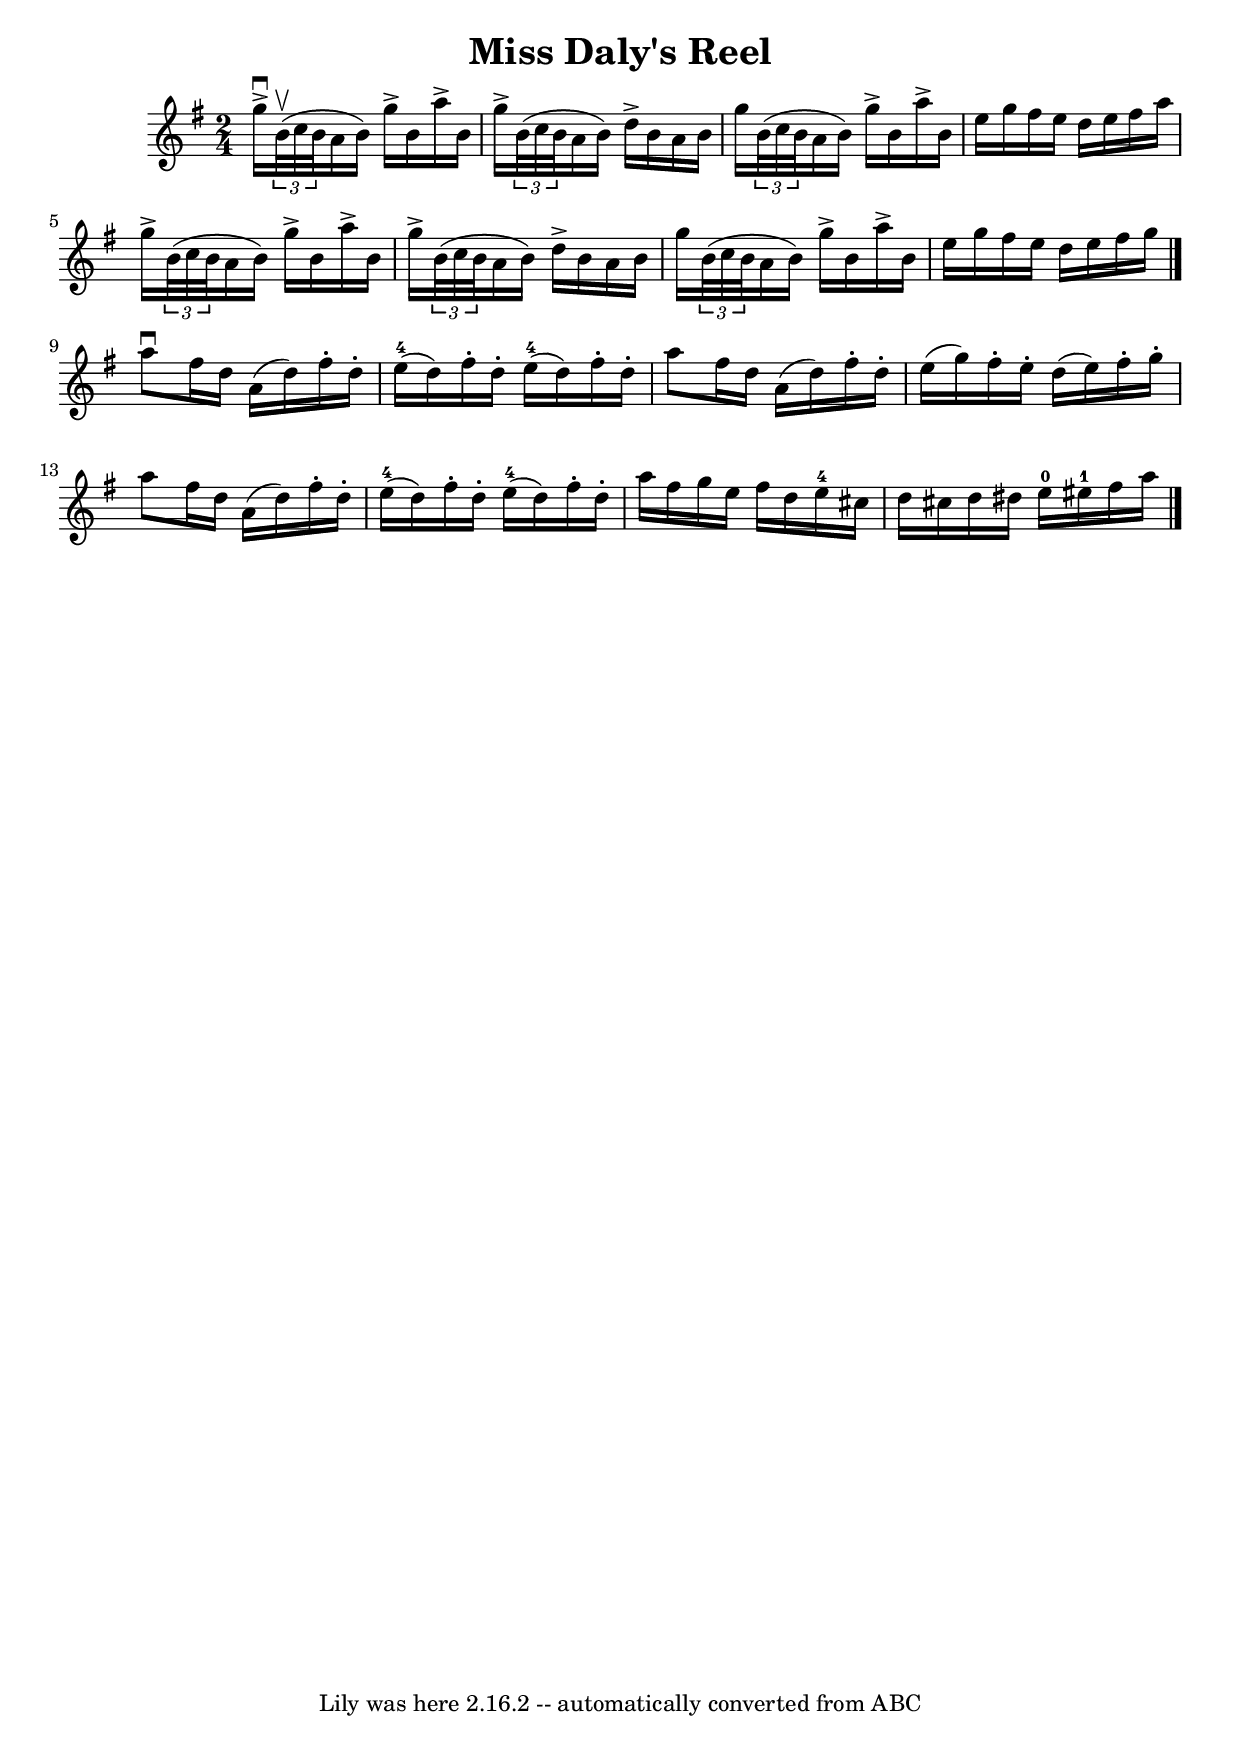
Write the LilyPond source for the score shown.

\version "2.16.2"
\include "Mammoth.ily"
\header {
  %% book = "Ryan's Mammoth Collection"
  crossRefNumber = "1"
  footnotes = "\\\\367"
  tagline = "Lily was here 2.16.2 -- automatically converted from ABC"
  title = "Miss Daly's Reel"

}
voicedefault =  {


  \time 2/4 
  \key g \major
  g''16^\downbow^\accent   \times 2/3 { b'32 
					^\upbow(c''32 b'32  
				      } a'16 b'16) g''16^\accent b'16 a''16^\accent b'16    |
  g''16^\accent   \times 2/3 { b'32 (c''32    
			       b'32  
			     } a'16 b'16) d''16^\accent b'16 a'16 b'16    |
  
  g''16    \times 2/3 { b'32 (c''32 b'32  
		      } a'16 b'16) g''16^\accent b'16 a''16^\accent b'16    |
  e''16 g''16    
  fis''16 e''16 d''16 e''16 fis''16 a''16    |
  g''16^\accent   \times 2/3 { b'32 (c''32 b'32  
			} a'16 b'16) g''16^\accent b'16 a''16^\accent b'16    |
  g''16^\accent   
  \times 2/3 { b'32 (c''32 b'32  
	     } a'16 b'16) d''16^\accent   
  b'16 a'16 b'16    |
  g''16    \times 2/3 { b'32 (c''32    
			b'32  
		      } a'16 b'16) g''16^\accent b'16 a''16^\accent b'16    
  |
  e''16 g''16 fis''16 e''16 d''16 e''16 fis''16    
  g''16    \bar "|." a''8^\downbow fis''16 d''16 a'16 (d''16)  
  fis''16-. d''16-.   |
  e''16-4(d''16) fis''16-.   
  d''16-. e''16-4(d''16) fis''16-. d''16-.   |
  
  a''8 fis''16 d''16 a'16 (d''16) fis''16-. d''16-.   
  |
  e''16 (g''16) fis''16-. e''16-. d''16 (e''16)   
  fis''16-. g''16-.   |
  a''8 fis''16 d''16 a'16 (d''16 
  ) fis''16-. d''16-.   |
  e''16-4(d''16) fis''16-. 
  d''16-. e''16-4(d''16) fis''16-. d''16-.   |
  
  a''16 fis''16 g''16 e''16 fis''16 d''16 e''16-4 cis''16  
  |
  d''16 cis''16 d''16 dis''16 e''16-0 eis''16-1 fis''16 a''16      \bar "|."   

}

\score{
  <<

    \context Staff="default"
    {
      \voicedefault 
      
    }

  >>
  \layout {
    
  }
  \midi {
  }

}
